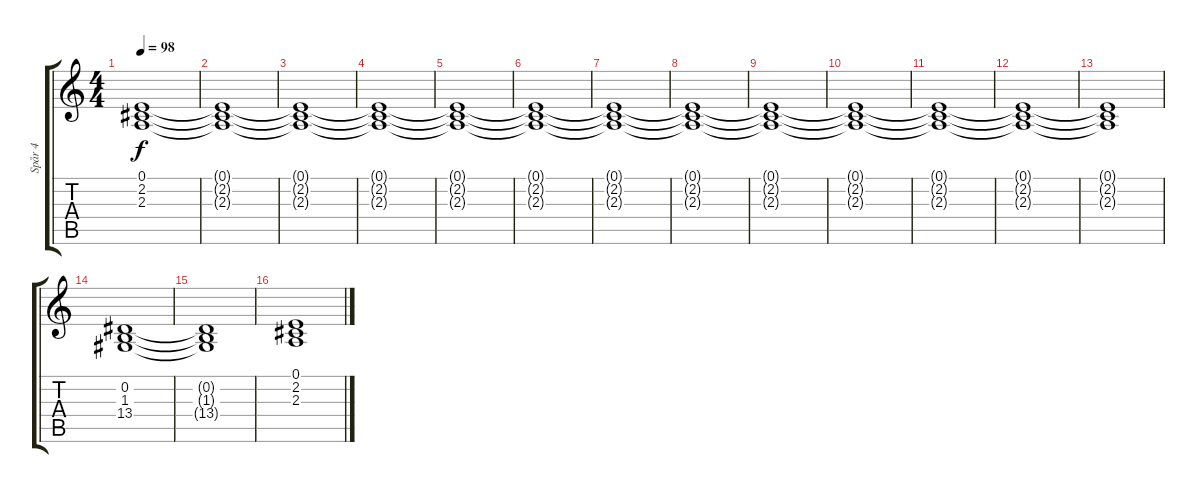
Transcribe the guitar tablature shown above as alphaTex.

\track ("Spår 4" "Spår 4") {instrument stringensemble1}
\staff {score tabs}
\tuning (E4 B3 G3 D3 A2 E2) {hide}
\ts (4 4)
\tempo 98
\clef g2
\ks c
(0.1{t} 2.2{t} 2.3{t}).1{dy f} |
(0.1{t} 2.2{t} 2.3{t}).1 |
(0.1{t} 2.2{t} 2.3{t}).1 |
(0.1{t} 2.2{t} 2.3{t}).1 |
(0.1{t} 2.2{t} 2.3{t}).1 |
(0.1{t} 2.2{t} 2.3{t}).1 |
(0.1{t} 2.2{t} 2.3{t}).1 |
(0.1{t} 2.2{t} 2.3{t}).1 |
(0.1{t} 2.2{t} 2.3{t}).1 |
(0.1{t} 2.2{t} 2.3{t}).1 |
(0.1{t} 2.2{t} 2.3{t}).1 |
(0.1{t} 2.2{t} 2.3{t}).1 |
(0.1{t} 2.2{t} 2.3{t}).1 |
(0.2 1.3 13.4).1 |
(0.2{t} 1.3{t} 13.4{t}).1 |
(0.1 2.2 2.3).1
